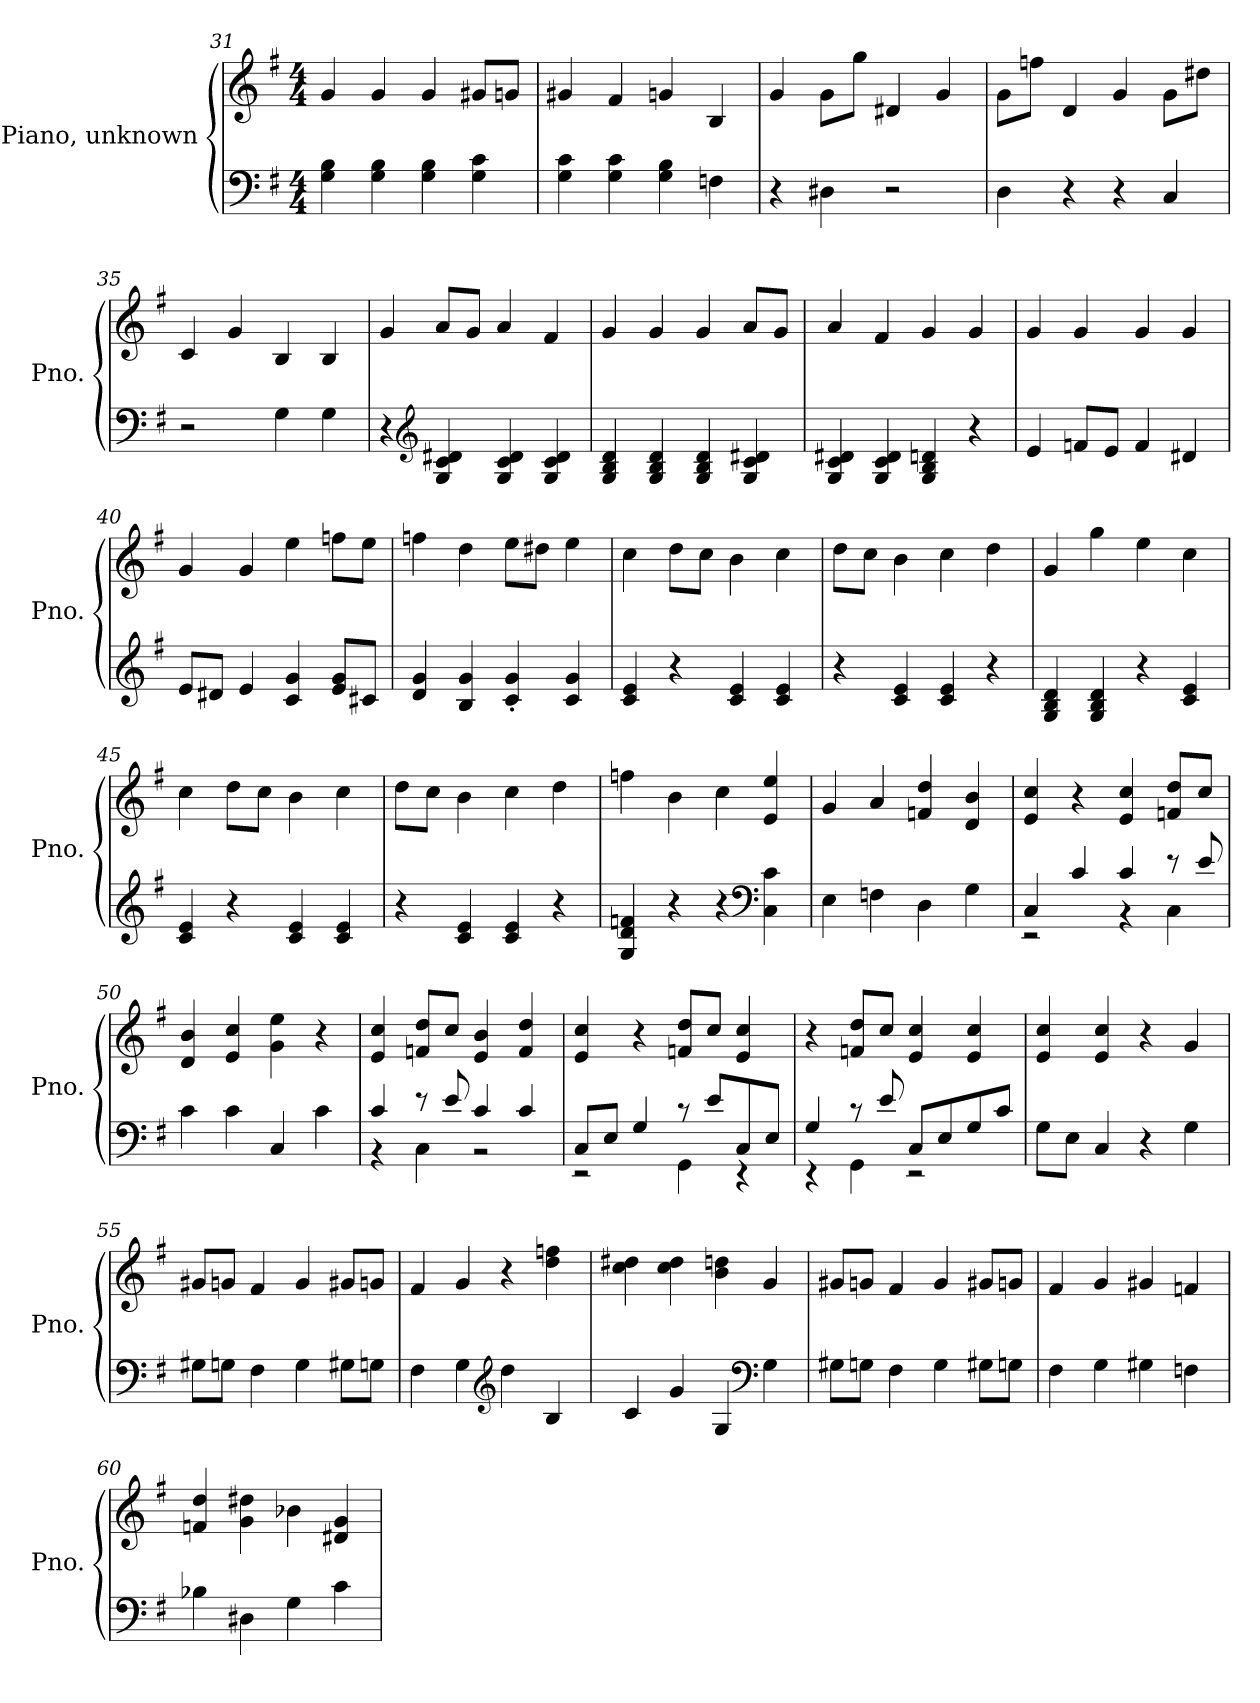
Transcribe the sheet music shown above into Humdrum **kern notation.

**kern	**kern
*part1	*part1
*staff2	*staff1
*I"Piano, unknown	*
*I'Pno.	*
*clefF4	*clefG2
*k[f#]	*k[f#]
*M4/4	*M4/4
=31	=31
4G\ 4B\	4g/
4G\ 4B\	4g/
4G\ 4B\	4g/
4G\ 4c\	8g#X/L
.	8gn/J
=32	=32
4G\ 4c\	4g#X/
4G\ 4c\	4f#/
4G\ 4B\	4gn/
4Fn\	4B/
=33	=33
4r	4g/
4D#X\	8g\L
.	8gg\J
2r	4d#X/
.	4g/
=34	=34
4D\	8g\L
.	8ffn\J
4r	4d/
4r	4g/
4C/	8g\L
.	8dd#X\J
=35	=35
2r	4c/
.	4g/
4G\	4B/
4G\	4B/
!!LO:PB:g=z
=36	=36
4r	4g/
*clefG2	*
4G/ 4c/ 4d#X/	8a/L
.	8g/J
4G/ 4c/ 4d#/	4a/
4G/ 4c/ 4d#/	4f#/
=37	=37
4G/ 4B/ 4d/	4g/
4G/ 4B/ 4d/	4g/
4G/ 4B/ 4d/	4g/
4G/ 4c/ 4d#X/	8a/L
.	8g/J
=38	=38
4G/ 4c/ 4d#X/	4a/
4G/ 4c/ 4d#/	4f#/
4G/ 4B/ 4dn/	4g/
4r	4g/
=39	=39
4e/	4g/
8fn/L	4g/
8e/J	.
4f/	4g/
4d#X/	4g/
=40	=40
8e/L	4g/
8d#X/J	.
4e/	4g/
4c/ 4g/	4ee\
8e/ 8g/L	8ffn\L
8c#X/J	8ee\J
!!LO:LB:g=z
=41	=41
4d/ 4g/	4ffn\
4B/ 4g/	4dd\
4c/' 4g/'	8ee\L
.	8dd#X\J
4c/ 4g/	4ee\
=42	=42
4c/ 4e/	4cc\
4r	8dd\L
.	8cc\J
4c/ 4e/	4b\
4c/ 4e/	4cc\
=43	=43
4r	8dd\L
.	8cc\J
4c/ 4e/	4b\
4c/ 4e/	4cc\
4r	4dd\
=44	=44
4G/ 4B/ 4d/	4g/
4G/ 4B/ 4d/	4gg\
4r	4ee\
4c/ 4e/	4cc\
=45	=45
4c/ 4e/	4cc\
4r	8dd\L
.	8cc\J
4c/ 4e/	4b\
4c/ 4e/	4cc\
=46	=46
4r	8dd\L
.	8cc\J
4c/ 4e/	4b\
4c/ 4e/	4cc\
4r	4dd\
=47	=47
4G/ 4d/ 4fn/	4ffn\
4r	4b\
4r	4cc\
*clefF4	*
4C\ 4c\	4e/ 4ee/
!!LO:LB:g=z
=48	=48
4E\	4g/
4Fn\	4a/
4D\	4fn/ 4dd/
4G\	4d/ 4b/
=49	=49
*^	*
4C/	2r	4e/ 4cc/
4c/	.	4r
4c/	4r	4e/ 4cc/
8r	4C\	8fn/ 8dd/L
8e/	.	8cc/J
*v	*v	*
=50	=50
4c\	4d/ 4b/
4c\	4e/ 4cc/
4C/	4g\ 4ee\
4c\	4r
=51	=51
*^	*
4c/	4r	4e/ 4cc/
8r	4C\	8fn/ 8dd/L
8e/	.	8cc/J
4c/	2r	4e/ 4b/
4c/	.	4f/ 4dd/
=52	=52	=52
8C/L	2r	4e/ 4cc/
8E/J	.	.
4G/	.	4r
8r	4GG\	8fn/ 8dd/L
8e/L	.	8cc/J
8C/	4r	4e/ 4cc/
8E/J	.	.
=53	=53	=53
4G/	4r	4r
8r	4GG\	8fn/ 8dd/L
8e/	.	8cc/J
8C/L	2r	4e/ 4cc/
8E/	.	.
8G/	.	4e/ 4cc/
8c/J	.	.
*v	*v	*
!!LO:LB:g=z
=54	=54
8G\L	4e/ 4cc/
8E\J	.
4C/	4e/ 4cc/
4r	4r
4G\	4g/
=55	=55
8G#X\L	8g#X/L
8Gn\J	8gn/J
4F#\	4f#/
4G\	4g/
8G#X\L	8g#X/L
8Gn\J	8gn/J
=56	=56
4F#\	4f#/
4G\	4g/
*clefG2	*
4dd\	4r
4B/	4dd\ 4ffn\
=57	=57
4c/	4cc\ 4dd#X\
4g/	4cc\ 4dd#\
4G/	4b\ 4ddn\
*clefF4	*
4G\	4g/
=58	=58
8G#X\L	8g#X/L
8Gn\J	8gn/J
4F#\	4f#/
4G\	4g/
8G#X\L	8g#X/L
8Gn\J	8gn/J
=59	=59
4F#\	4f#/
4G\	4g/
4G#X\	4g#X/
4Fn\	4fn/
!!LO:LB:g=z
=60	=60
4B-X\	4fn/ 4dd/
4D#X\	4g\ 4dd#X\
4G\	4b-X\
4c\	4d#X/ 4g/
=	=
*-	*-
